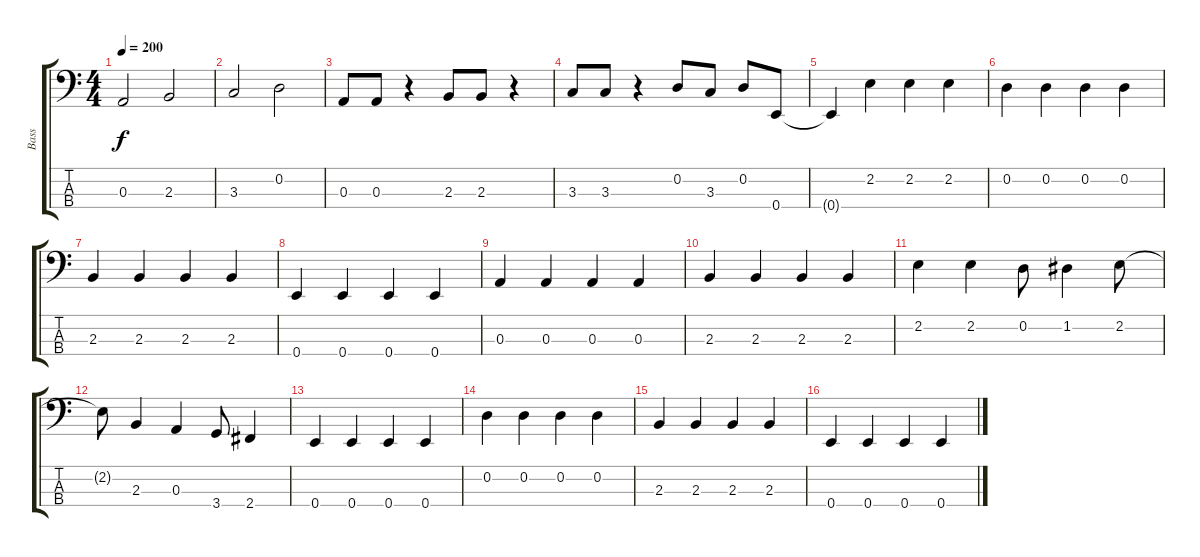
\track ("Bass" "Bass") {instrument electricbassfinger}
\staff {score tabs}
\tuning (G2 D2 A1 E1) {hide}
\ts (4 4)
\tempo 200
\clef f4
\ks c
0.3.2{dy f} 2.3.2 |
3.3.2 0.2.2 |
0.3.8 0.3.8 r.4 2.3.8 2.3.8 r.4 |
3.3.8 3.3.8 r.4 0.2.8 3.3.8 0.2.8 0.4.8 |
0.4{t}.4 2.2.4 2.2.4 2.2.4 |
0.2.4 0.2.4 0.2.4 0.2.4 |
2.3.4 2.3.4 2.3.4 2.3.4 |
0.4.4 0.4.4 0.4.4 0.4.4 |
0.3.4 0.3.4 0.3.4 0.3.4 |
2.3.4 2.3.4 2.3.4 2.3.4 |
2.2.4 2.2.4 0.2.8 1.2.4 2.2.8 |
2.2{t}.8 2.3.4 0.3.4 3.4.8 2.4.4 |
0.4.4 0.4.4 0.4.4 0.4.4 |
0.2.4 0.2.4 0.2.4 0.2.4 |
2.3.4 2.3.4 2.3.4 2.3.4 |
0.4.4 0.4.4 0.4.4 0.4.4
